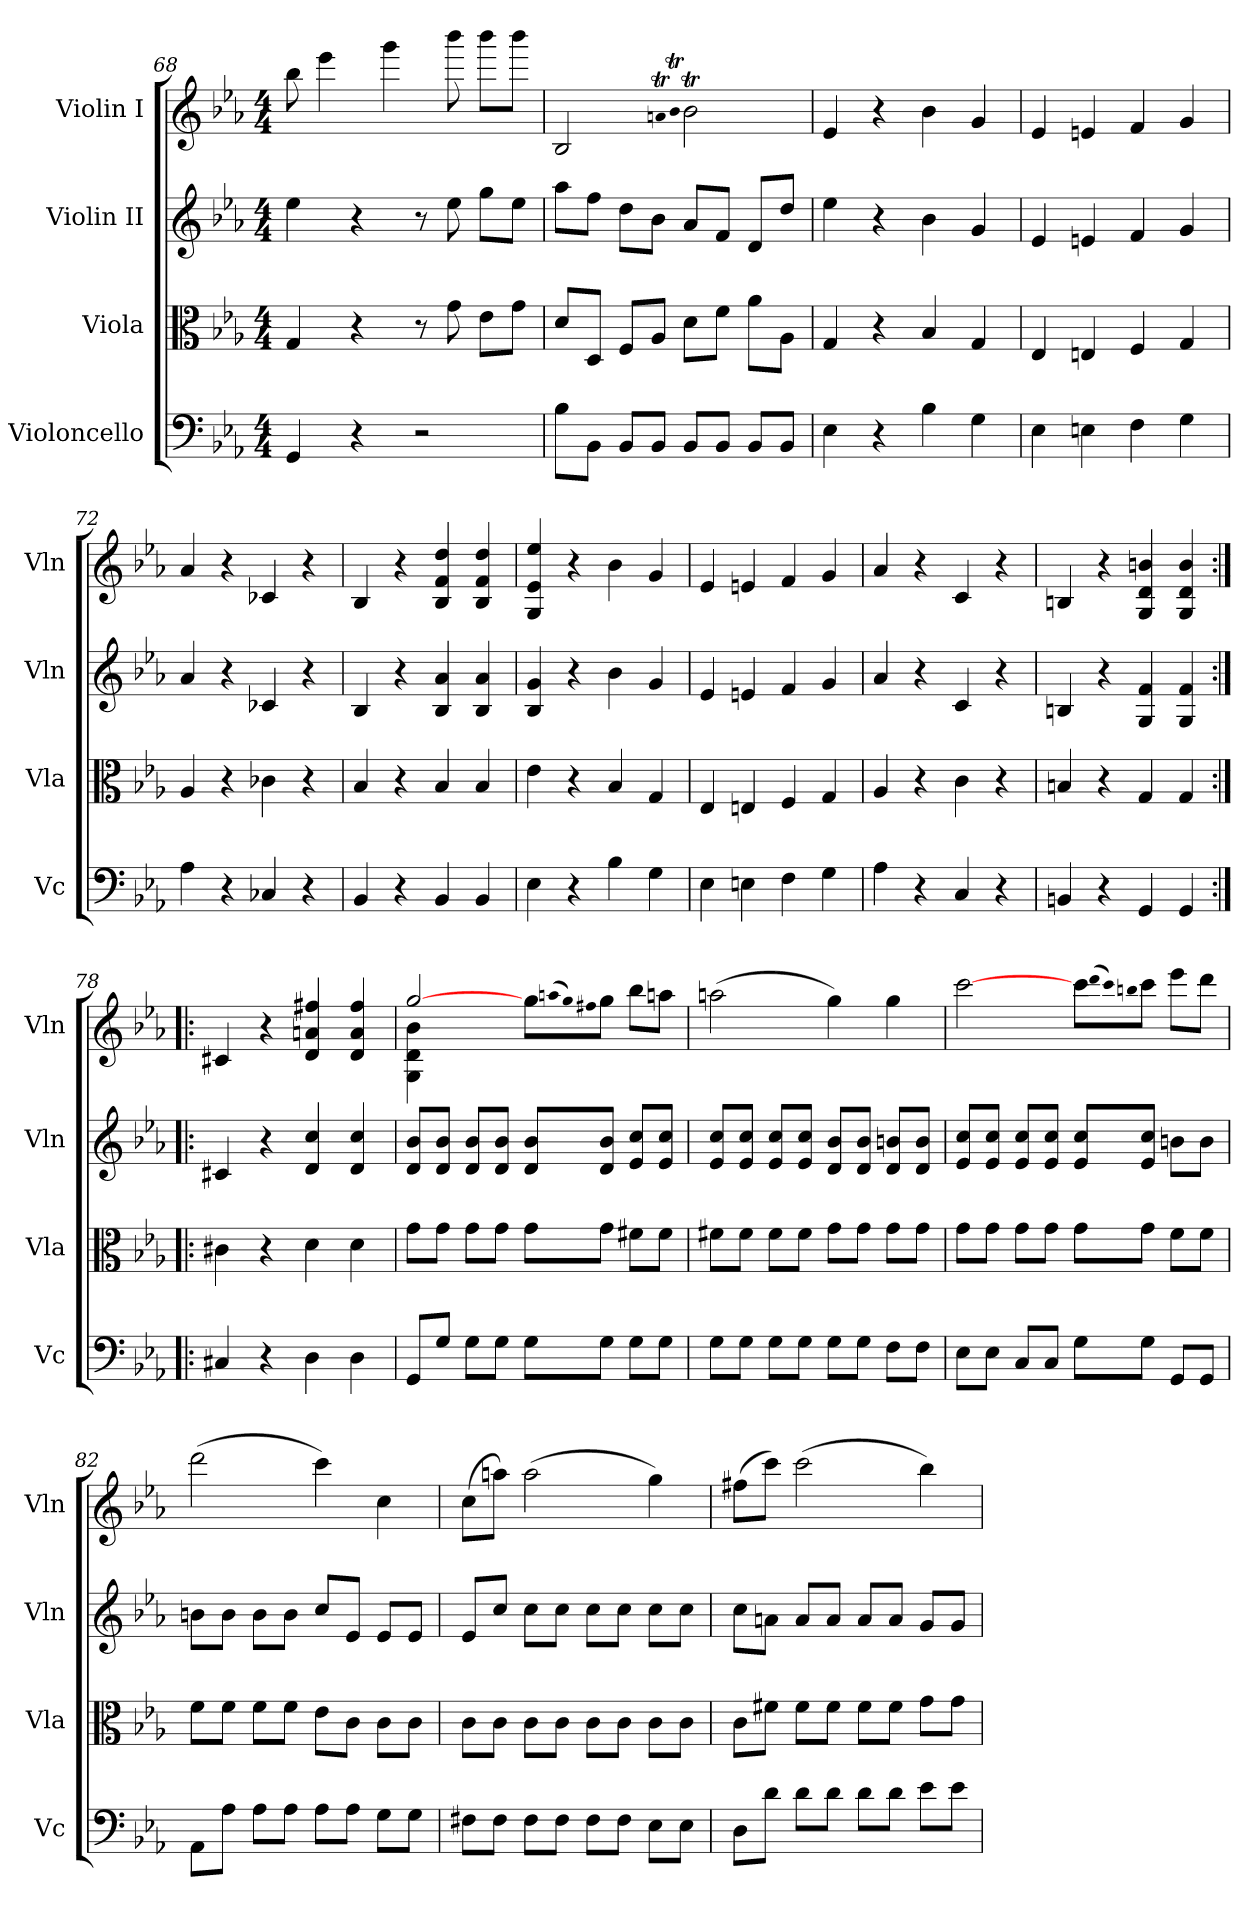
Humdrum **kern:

**kern	**kern	**kern	**kern
*part4	*part3	*part2	*part1
*staff4	*staff3	*staff2	*staff1
*I"Violoncello	*I"Viola	*I"Violin II	*I"Violin I
*I'Vc	*I'Vla	*I'Vln	*I'Vln
*clefF4	*clefC3	*clefG2	*clefG2
*k[b-e-a-]	*k[b-e-a-]	*k[b-e-a-]	*k[b-e-a-]
*c:	*c:	*c:	*c:
*M4/4	*M4/4	*M4/4	*M4/4
=68	=68	=68	=68
4GG	4G	4ee-	8bb-
.	.	.	4eee-
4r	4r	4r	.
.	.	.	4ggg
2r	8r	8r	.
.	8g	8ee-	8bbb-
.	8e-\L	8gg\L	8bbb-\L
.	8g\J	8ee-\J	8bbb-\J
=69	=69	=69	=69
8B-\L	8d/L	8aa-\L	2B-
8BB-\J	8D/J	8ff\J	.
8BB-/L	8F/L	8dd\L	.
8BB-/J	8A-/J	8b-\J	.
.	.	.	qqant
.	.	.	qqb-T
8BB-/L	8d\L	8a-/L	2b-T
8BB-/J	8f\J	8f/J	.
8BB-/L	8a-\L	8d/L	.
8BB-/J	8A-\J	8dd/J	.
=70	=70	=70	=70
4E-	4G	4ee-	4e-
4r	4r	4r	4r
4B-	4B-	4b-	4b-
4G	4G	4g	4g
=71	=71	=71	=71
4E-	4E-	4e-	4e-
4En	4En	4en	4en
4F	4F	4f	4f
4G	4G	4g	4g
=72	=72	=72	=72
4A-	4A-	4a-	4a-
4r	4r	4r	4r
4C-X	4c-X	4c-X	4c-X
4r	4r	4r	4r
=73	=73	=73	=73
4BB-	4B-	4B-	4B-
4r	4r	4r	4r
4BB-	4B-	4B- 4a-	4B- 4f 4dd
4BB-	4B-	4B- 4a-	4B- 4f 4dd
=74	=74	=74	=74
4E-	4e-	4B- 4g	4G 4e- 4ee-
4r	4r	4r	4r
4B-	4B-	4b-	4b-
4G	4G	4g	4g
=75	=75	=75	=75
4E-	4E-	4e-	4e-
4En	4En	4en	4en
4F	4F	4f	4f
4G	4G	4g	4g
=76	=76	=76	=76
4A-	4A-	4a-	4a-
4r	4r	4r	4r
4C	4c	4c	4c
4r	4r	4r	4r
=77	=77	=77	=77
4BBn	4Bn	4Bn	4Bn
4r	4r	4r	4r
4GG	4G	4G 4f	4G 4d 4bn
4GG	4G	4G 4f	4G 4d 4b
=78:|!|:	=78:|!|:	=78:|!|:	=78:|!|:
4C#X	4c#X	4c#X	4c#X
4r	4r	4r	4r
4D	4d	4d 4cc	4d 4an 4ff#X
4D	4d	4d 4cc	4d 4a 4ff#
=79	=79	=79	=79
*	*	*	*^
8GG/L	8g\L	8d/ 8b-/L	[2gg	4G 4d 4b-
8G/J	8g\J	8d/ 8b-/J	.	.
8G\L	8g\L	8d/ 8b-/L	.	2.ryy
8G\J	8g\J	8d/ 8b-/J	.	.
8G\L	8g\L	8d/ 8b-/L	8gg\L	.
.	.	.	(qqaan	.
.	.	.	qqgg)	.
.	.	.	qqff#X	.
8G\J	8g\J	8d/ 8b-/J	8gg\J	.
8G\L	8f#X\L	8e-/ 8cc/L	8bb-\L	.
8G\J	8f#\J	8e-/ 8cc/J	8aan\J	.
*	*	*	*v	*v
=80	=80	=80	=80
8G\L	8f#X\L	8e-/ 8cc/L	(2aan
8G\J	8f#\J	8e-/ 8cc/J	.
8G\L	8f#\L	8e-/ 8cc/L	.
8G\J	8f#\J	8e-/ 8cc/J	.
8G\L	8g\L	8d/ 8b-/L	4gg)
8G\J	8g\J	8d/ 8b-/J	.
8F\L	8g\L	8d/ 8bn/L	4gg
8F\J	8g\J	8d/ 8b/J	.
=81	=81	=81	=81
8E-\L	8g\L	8e-/ 8cc/L	[2ccc
8E-\J	8g\J	8e-/ 8cc/J	.
8C/L	8g\L	8e-/ 8cc/L	.
8C/J	8g\J	8e-/ 8cc/J	.
8G\L	8g\L	8e-/ 8cc/L	8ccc\L
.	.	.	(qqddd
.	.	.	qqccc)
.	.	.	qqbbn
8G\J	8g\J	8e-/ 8cc/J	8ccc\J
8GG/L	8f\L	8bn\L	8eee-\L
8GG/J	8f\J	8b\J	8ddd\J
=82	=82	=82	=82
8AA-\L	8f\L	8bn\L	(2ddd
8A-\J	8f\J	8b\J	.
8A-\L	8f\L	8b\L	.
8A-\J	8f\J	8b\J	.
8A-\L	8e-\L	8cc/L	4ccc)
8A-\J	8c\J	8e-/J	.
8G\L	8c\L	8e-/L	4cc
8G\J	8c\J	8e-/J	.
=83	=83	=83	=83
8F#X\L	8c\L	8e-/L	(8cc\L
8F#\J	8c\J	8cc/J	8aan\J)
8F#\L	8c\L	8cc\L	(2aa
8F#\J	8c\J	8cc\J	.
8F#\L	8c\L	8cc\L	.
8F#\J	8c\J	8cc\J	.
8E-\L	8c\L	8cc\L	4gg)
8E-\J	8c\J	8cc\J	.
=84	=84	=84	=84
8D\L	8c\L	8cc\L	(8ff#X\L
8d\J	8f#X\J	8an\J	8ccc\J)
8d\L	8f#\L	8a/L	(2ccc
8d\J	8f#\J	8a/J	.
8d\L	8f#\L	8a/L	.
8d\J	8f#\J	8a/J	.
8e-\L	8g\L	8g/L	4bb-)
8e-\J	8g\J	8g/J	.
=	=	=	=
*-	*-	*-	*-
